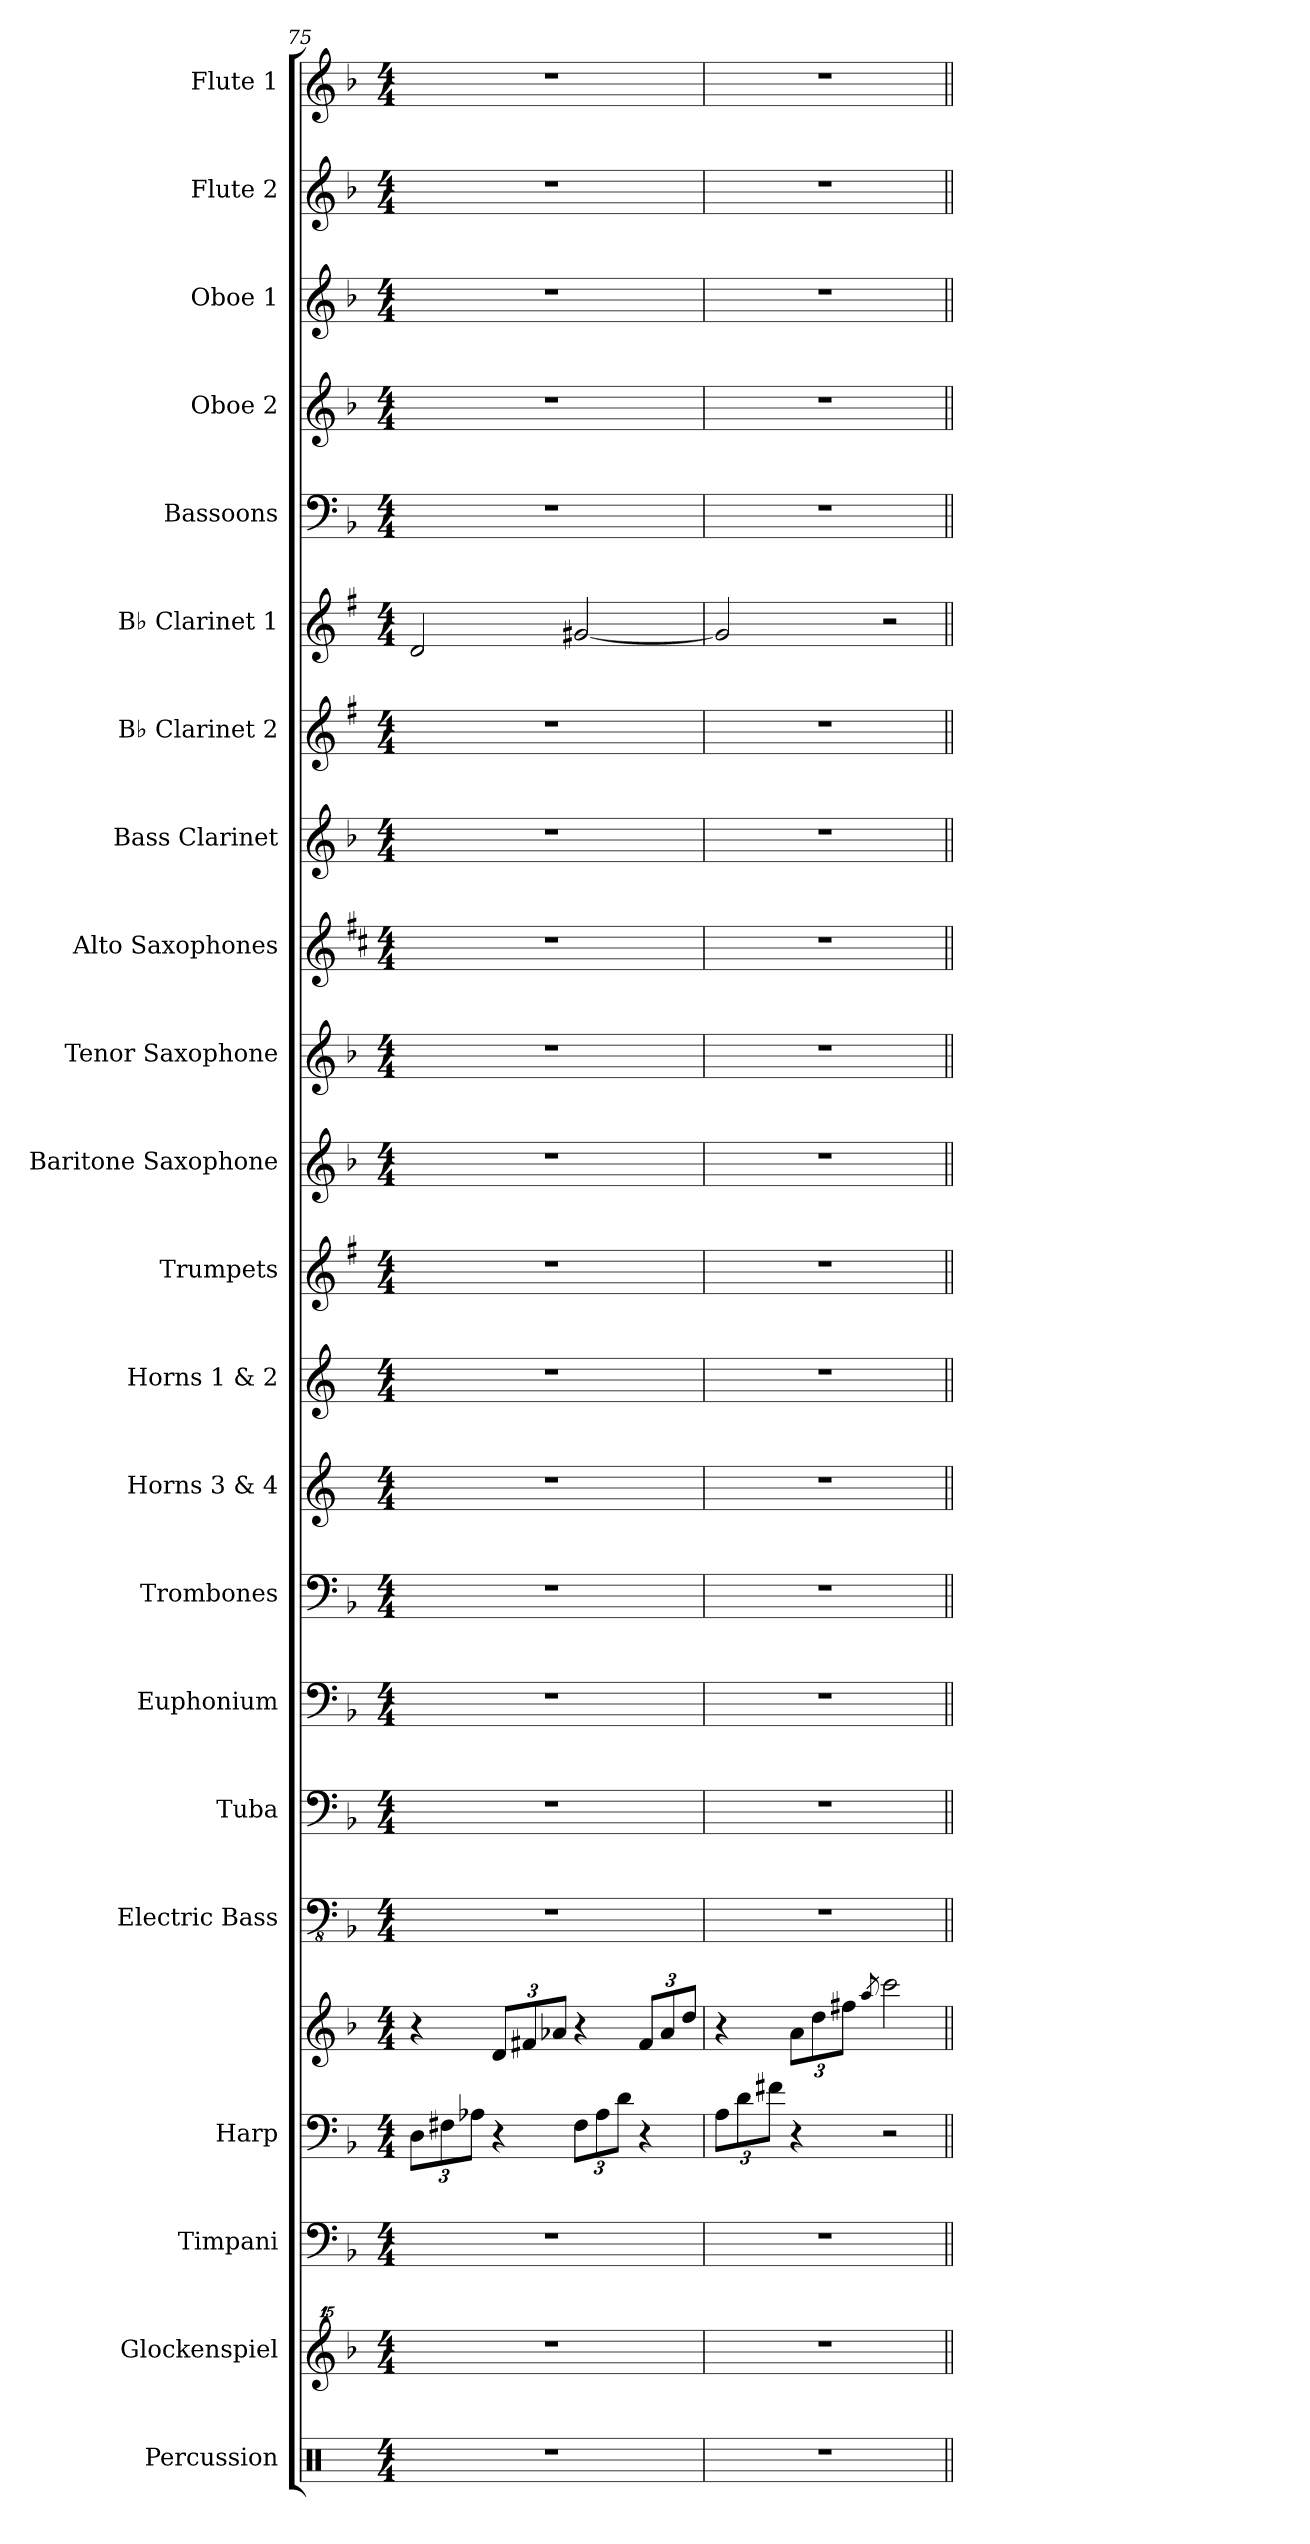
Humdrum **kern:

**kern	**kern	**kern	**kern	**kern	**kern	**kern	**kern	**kern	**kern	**kern	**kern	**kern	**kern	**kern	**kern	**kern	**kern	**kern	**kern	**kern	**kern	**kern
*part22	*part21	*part20	*part19	*part19	*part18	*part17	*part16	*part15	*part14	*part13	*part12	*part11	*part10	*part9	*part8	*part7	*part6	*part5	*part4	*part3	*part2	*part1
*staff23	*staff22	*staff21	*staff20	*staff19	*staff18	*staff17	*staff16	*staff15	*staff14	*staff13	*staff12	*staff11	*staff10	*staff9	*staff8	*staff7	*staff6	*staff5	*staff4	*staff3	*staff2	*staff1
*I"Percussion	*I"Glockenspiel	*I"Timpani	*I"Harp	*	*I"Electric Bass	*I"Tuba	*I"Euphonium	*I"Trombones	*I"Horns 3 &amp; 4	*I"Horns 1 &amp; 2	*I"Trumpets	*I"Baritone Saxophone	*I"Tenor Saxophone	*I"Alto Saxophones	*I"Bass Clarinet	*I"B♭ Clarinet 2	*I"B♭ Clarinet 1	*I"Bassoons	*I"Oboe 2	*I"Oboe 1	*I"Flute 2	*I"Flute 1
*I'Perc.	*I'Glk.	*I'Timp.	*I'Hrp.	*	*I'El. B.	*I'Tba.	*I'Euph.	*I'Tbns.	*I'Hns. 3/4	*I'Hns. 1/2	*I'Tpts.	*I'Bar. Sax.	*I'T. Sax.	*I'A. Saxes.	*I'B. Cl.	*I'B♭ Cl. 2	*I'B♭ Cl. 1	*I'Bsns.	*I'Ob. 2	*I'Ob. 1	*I'Fl. 2	*I'Fl. 1
*clefX	*clefG^^2	*clefF4	*clefF4	*clefG2	*clefFv4	*clefF4	*clefF4	*clefF4	*clefG2	*clefG2	*clefG2	*clefG2	*clefG2	*clefG2	*clefG2	*clefG2	*clefG2	*clefF4	*clefG2	*clefG2	*clefG2	*clefG2
*	*	*	*	*	*	*	*	*	*ITrd4c7	*ITrd4c7	*ITrd1c2	*ITrd12c21	*ITrd8c14	*ITrd5c9	*ITrd8c14	*ITrd1c2	*ITrd1c2	*	*	*	*	*
*k[]	*k[b-]	*k[b-]	*k[b-]	*k[b-]	*k[b-]	*k[b-]	*k[b-]	*k[b-]	*k[b-]	*k[b-]	*k[b-]	*k[b-]	*k[b-]	*k[b-]	*k[b-]	*k[b-]	*k[b-]	*k[b-]	*k[b-]	*k[b-]	*k[b-]	*k[b-]
*M4/4	*M4/4	*M4/4	*M4/4	*M4/4	*M4/4	*M4/4	*M4/4	*M4/4	*M4/4	*M4/4	*M4/4	*M4/4	*M4/4	*M4/4	*M4/4	*M4/4	*M4/4	*M4/4	*M4/4	*M4/4	*M4/4	*M4/4
*	*	*	*Xbrackettup	*	*	*	*	*	*	*	*	*	*	*	*	*	*	*	*	*	*	*
=75	=75	=75	=75	=75	=75	=75	=75	=75	=75	=75	=75	=75	=75	=75	=75	=75	=75	=75	=75	=75	=75	=75
1r	1r	1r	12D\L	4r	1r	1r	1r	1r	1r	1r	1r	1r	1r	1r	1r	1r	2c/	1r	1r	1r	1r	1r
.	.	.	12F#X\	.	.	.	.	.	.	.	.	.	.	.	.	.	.	.	.	.	.	.
.	.	.	12A-X\J	.	.	.	.	.	.	.	.	.	.	.	.	.	.	.	.	.	.	.
*	*	*	*	*Xbrackettup	*	*	*	*	*	*	*	*	*	*	*	*	*	*	*	*	*	*
.	.	.	4r	12d/L	.	.	.	.	.	.	.	.	.	.	.	.	.	.	.	.	.	.
.	.	.	.	12f#X/	.	.	.	.	.	.	.	.	.	.	.	.	.	.	.	.	.	.
.	.	.	.	12a-X/J	.	.	.	.	.	.	.	.	.	.	.	.	.	.	.	.	.	.
.	.	.	12F#\L	4r	.	.	.	.	.	.	.	.	.	.	.	.	[2f#X/	.	.	.	.	.
.	.	.	12A-\	.	.	.	.	.	.	.	.	.	.	.	.	.	.	.	.	.	.	.
.	.	.	12d\J	.	.	.	.	.	.	.	.	.	.	.	.	.	.	.	.	.	.	.
.	.	.	4r	12f#/L	.	.	.	.	.	.	.	.	.	.	.	.	.	.	.	.	.	.
.	.	.	.	12a-/	.	.	.	.	.	.	.	.	.	.	.	.	.	.	.	.	.	.
.	.	.	.	12dd/J	.	.	.	.	.	.	.	.	.	.	.	.	.	.	.	.	.	.
=76	=76	=76	=76	=76	=76	=76	=76	=76	=76	=76	=76	=76	=76	=76	=76	=76	=76	=76	=76	=76	=76	=76
1r	1r	1r	12A\L	4r	1r	1r	1r	1r	1r	1r	1r	1r	1r	1r	1r	1r	2f#/]	1r	1r	1r	1r	1r
.	.	.	12d\	.	.	.	.	.	.	.	.	.	.	.	.	.	.	.	.	.	.	.
.	.	.	12f#X\J	.	.	.	.	.	.	.	.	.	.	.	.	.	.	.	.	.	.	.
.	.	.	4r	12a\L	.	.	.	.	.	.	.	.	.	.	.	.	.	.	.	.	.	.
.	.	.	.	12dd\	.	.	.	.	.	.	.	.	.	.	.	.	.	.	.	.	.	.
.	.	.	.	12ff#X\J	.	.	.	.	.	.	.	.	.	.	.	.	.	.	.	.	.	.
.	.	.	.	8qaa/	.	.	.	.	.	.	.	.	.	.	.	.	.	.	.	.	.	.
.	.	.	2r	2ccc\	.	.	.	.	.	.	.	.	.	.	.	.	2r	.	.	.	.	.
=||	=||	=||	=||	=||	=||	=||	=||	=||	=||	=||	=||	=||	=||	=||	=||	=||	=||	=||	=||	=||	=||	=||
*-	*-	*-	*-	*-	*-	*-	*-	*-	*-	*-	*-	*-	*-	*-	*-	*-	*-	*-	*-	*-	*-	*-
